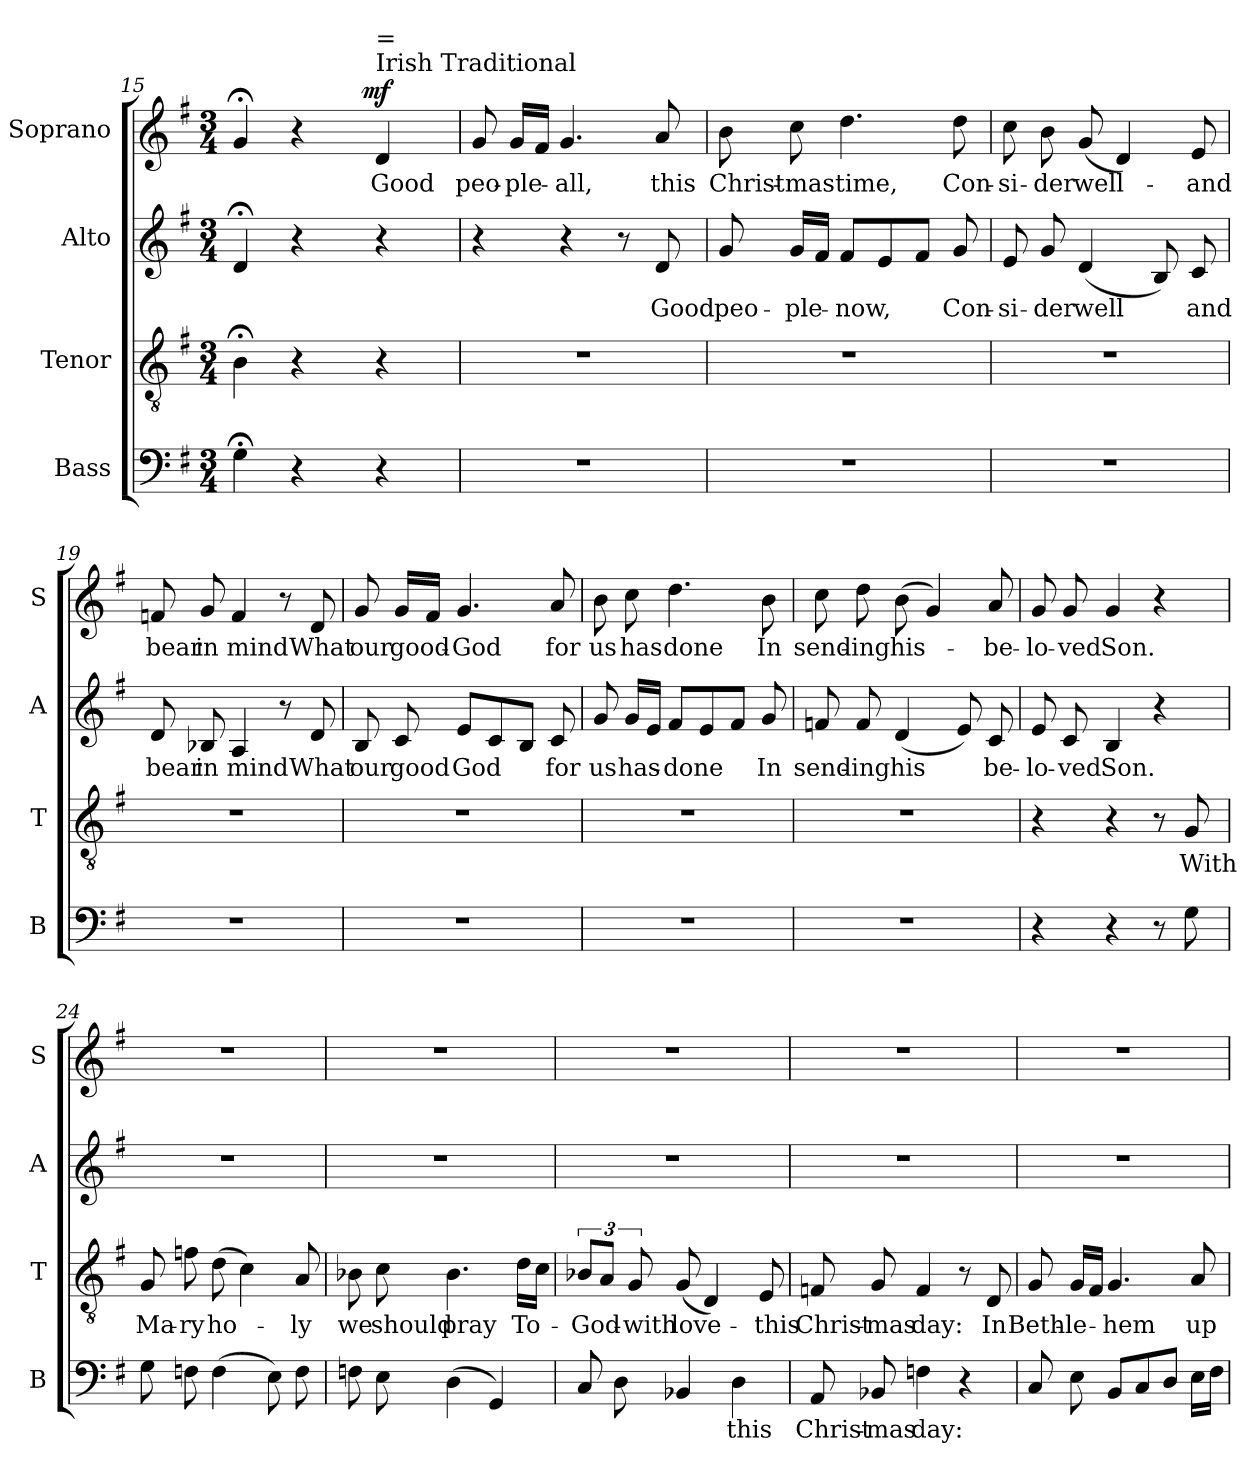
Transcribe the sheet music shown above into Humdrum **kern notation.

**kern	**text	**kern	**text	**kern	**text	**kern	**text	**dynam
*part4	*part4	*part3	*part3	*part2	*part2	*part1	*part1	*part1
*staff4	*staff4	*staff3	*staff3	*staff2	*staff2	*staff1	*staff1	*staff1
*I"Bass	*	*I"Tenor	*	*I"Alto	*	*I"Soprano	*	*
*I'B	*	*I'T	*	*I'A	*	*I'S	*	*
*clefF4	*	*clefGv2	*	*clefG2	*	*clefG2	*	*
*k[f#]	*	*k[f#]	*	*k[f#]	*	*k[f#]	*	*
*G:	*	*G:	*	*G:	*	*G:	*	*
*M3/4	*	*M3/4	*	*M3/4	*	*M3/4	*	*
=15	=15	=15	=15	=15	=15	=15	=15	=15
*	*	*	*	*	*	*^	*	*
4G;<\	.	4B;<\	.	4d;/	.	4g;/	3ryy	.	.
4r	.	4r	.	4r	.	4r	.	.	.
.	.	.	.	.	.	.	12..ryy	.	.
!	!	!	!	!	!	!	!	!	!LO:DY:a
.	.	.	.	.	.	.	6ryy	.	mf
!	!	!	!	!	!	!LO:TX:a:t=Irish Traditional	!	!	!
!	!	!	!	!	!	!LO:TX:a:t==	!	!	!
!	!	!	!	!	!	!	!	!LO:LY:b	!
4r	.	4r	.	4r	.	4d/	.	-Good	.
.	.	.	.	.	.	.	12ryy	.	.
.	.	.	.	.	.	.	48ryy	.	.
=16	=16	=16	=16	=16	=16	=16	=16	=16	=16
!	!	!	!	!	!	!	!	!LO:LY:b	!
*	*	*	*	*	*	*v	*v	*	*
2.r	.	2.r	.	4r	.	8g/	peo-	.
!	!	!	!	!	!	!	!LO:LY:b	!
.	.	.	.	.	.	16g/LL	-ple-	.
.	.	.	.	.	.	16f#/JJ	.	.
!	!	!	!	!	!	!	!LO:LY:b	!
.	.	.	.	4r	.	4.g/	-all,	.
.	.	.	.	8r	.	.	.	.
!	!	!	!	!	!LO:LY:b	!	!LO:LY:b	!
.	.	.	.	8d/	Good	8a/	this	.
!!LO:PB:g=z
=17	=17	=17	=17	=17	=17	=17	=17	=17
!	!	!	!	!	!LO:LY:b	!	!LO:LY:b	!
2.r	.	2.r	.	8g/	peo-	8b\	Christ-	.
!	!	!	!	!	!LO:LY:b	!	!LO:LY:b	!
.	.	.	.	16g/LL	-ple-	8cc\	-mas	.
.	.	.	.	16f#/JJ	.	.	.	.
!	!	!	!	!	!LO:LY:b	!	!LO:LY:b	!
.	.	.	.	8f#/L	-now,	4.dd\	time,	.
.	.	.	.	8e/	.	.	.	.
.	.	.	.	8f#/J	.	.	.	.
!	!	!	!	!	!LO:LY:b	!	!LO:LY:b	!
.	.	.	.	8g/	Con-	8dd\	Con-	.
=18	=18	=18	=18	=18	=18	=18	=18	=18
!	!	!	!	!	!LO:LY:b	!	!LO:LY:b	!
2.r	.	2.r	.	8e/	-si-	8cc\	-si-	.
!	!	!	!	!	!LO:LY:b	!	!LO:LY:b	!
.	.	.	.	8g/	-der	8b\	-der	.
!	!	!	!	!	!LO:LY:b	!	!LO:LY:b	!
.	.	.	.	(<4d/	well	(<8g/	well-	.
.	.	.	.	.	.	4d/)	.	.
.	.	.	.	8B/)	.	.	.	.
!	!	!	!	!	!LO:LY:b	!	!LO:LY:b	!
.	.	.	.	8c/	and	8e/	-and	.
=19	=19	=19	=19	=19	=19	=19	=19	=19
!	!	!	!	!	!LO:LY:b	!	!LO:LY:b	!
2.r	.	2.r	.	8d/	bear	8fn/	bear	.
!	!	!	!	!	!LO:LY:b	!	!LO:LY:b	!
.	.	.	.	8B-X/	in	8g/	in	.
!	!	!	!	!	!LO:LY:b	!	!LO:LY:b	!
.	.	.	.	4A/	mind	4f/	mind	.
.	.	.	.	8r	.	8r	.	.
!	!	!	!	!	!LO:LY:b	!	!LO:LY:b	!
.	.	.	.	8d/	What	8d/	What	.
=20	=20	=20	=20	=20	=20	=20	=20	=20
!	!	!	!	!	!LO:LY:b	!	!LO:LY:b	!
2.r	.	2.r	.	8B/	our	8g/	our	.
!	!	!	!	!	!LO:LY:b	!	!LO:LY:b	!
.	.	.	.	8c/	good	16g/LL	good-	.
.	.	.	.	.	.	16f#/JJ	.	.
!	!	!	!	!	!LO:LY:b	!	!LO:LY:b	!
.	.	.	.	8e/L	God	4.g/	-God	.
.	.	.	.	8c/	.	.	.	.
.	.	.	.	8B/J	.	.	.	.
!	!	!	!	!	!LO:LY:b	!	!LO:LY:b	!
.	.	.	.	8c/	for	8a/	for	.
!!LO:LB:g=z
=21	=21	=21	=21	=21	=21	=21	=21	=21
!	!	!	!	!	!LO:LY:b	!	!LO:LY:b	!
2.r	.	2.r	.	8g/	us	8b\	us	.
!	!	!	!	!	!LO:LY:b	!	!LO:LY:b	!
.	.	.	.	16g/LL	has-	8cc\	has	.
.	.	.	.	16e/JJ	.	.	.	.
!	!	!	!	!	!LO:LY:b	!	!LO:LY:b	!
.	.	.	.	8f#/L	-done	4.dd\	done	.
.	.	.	.	8e/	.	.	.	.
.	.	.	.	8f#/J	.	.	.	.
!	!	!	!	!	!LO:LY:b	!	!LO:LY:b	!
.	.	.	.	8g/	In	8b\	In	.
=22	=22	=22	=22	=22	=22	=22	=22	=22
!	!	!	!	!	!LO:LY:b	!	!LO:LY:b	!
2.r	.	2.r	.	8fn/	send-	8cc\	send-	.
!	!	!	!	!	!LO:LY:b	!	!LO:LY:b	!
.	.	.	.	8f/	-ing	8dd\	-ing	.
!	!	!	!	!	!LO:LY:b	!	!LO:LY:b	!
.	.	.	.	(<4d/	his	(>8b\	his-	.
.	.	.	.	.	.	4g/)	.	.
.	.	.	.	8e/)	.	.	.	.
!	!	!	!	!	!LO:LY:b	!	!LO:LY:b	!
.	.	.	.	8c/	be-	8a/	-be-	.
=23	=23	=23	=23	=23	=23	=23	=23	=23
!	!	!	!	!	!LO:LY:b	!	!LO:LY:b	!
4r	.	4r	.	8e/	-lo-	8g/	-lo-	.
!	!	!	!	!	!LO:LY:b	!	!LO:LY:b	!
.	.	.	.	8c/	-ved	8g/	-ved	.
!	!	!	!	!	!LO:LY:b	!	!LO:LY:b	!
4r	.	4r	.	4B/	Son.	4g/	Son.	.
8r	.	8r	.	4r	.	4r	.	.
!	!	!	!LO:LY:b	!	!	!	!	!
8G\	.	8G/	With	.	.	.	.	.
=24	=24	=24	=24	=24	=24	=24	=24	=24
!	!	!	!LO:LY:b	!	!	!	!	!
8G\	.	8G/	Ma-	2.r	.	2.r	.	.
!	!	!	!LO:LY:b	!	!	!	!	!
8Fn\	.	8fn\	-ry	.	.	.	.	.
!	!	!	!LO:LY:b	!	!	!	!	!
(>4F\	.	(>8d\	ho-	.	.	.	.	.
.	.	4c\)	.	.	.	.	.	.
8E\)	.	.	.	.	.	.	.	.
!	!	!	!LO:LY:b	!	!	!	!	!
8F\	.	8A/	-ly	.	.	.	.	.
!!LO:PB:g=z
=25	=25	=25	=25	=25	=25	=25	=25	=25
!	!	!	!LO:LY:b	!	!	!	!	!
8Fn\	.	8B-X\	we	2.r	.	2.r	.	.
!	!	!	!LO:LY:b	!	!	!	!	!
8E\	.	8c\	should	.	.	.	.	.
!	!	!	!LO:LY:b	!	!	!	!	!
(>4D\	.	4.B-\	pray	.	.	.	.	.
4GG/)	.	.	.	.	.	.	.	.
!	!	!	!LO:LY:b	!	!	!	!	!
.	.	16d\LL	To-	.	.	.	.	.
.	.	16c\JJ	.	.	.	.	.	.
=26	=26	=26	=26	=26	=26	=26	=26	=26
!	!	!	!LO:LY:b	!	!	!	!	!
8C/	.	12B-X/L	-God-	2.r	.	2.r	.	.
.	.	12A/J	.	.	.	.	.	.
8D\	.	.	.	.	.	.	.	.
!	!	!	!LO:LY:b	!	!	!	!	!
.	.	12G/	-with	.	.	.	.	.
!	!	!	!LO:LY:b	!	!	!	!	!
4BB-X/	.	(<8G/	love-	.	.	.	.	.
.	.	4D/)	.	.	.	.	.	.
!	!LO:LY:b	!	!	!	!	!	!	!
4D\	this	.	.	.	.	.	.	.
!	!	!	!LO:LY:b	!	!	!	!	!
.	.	8E/	-this	.	.	.	.	.
=27	=27	=27	=27	=27	=27	=27	=27	=27
!	!LO:LY:b	!	!LO:LY:b	!	!	!	!	!
8AA/	Christ-	8Fn/	Christ-	2.r	.	2.r	.	.
!	!LO:LY:b	!	!LO:LY:b	!	!	!	!	!
8BB-X/	-mas	8G/	-mas	.	.	.	.	.
!	!LO:LY:b	!	!LO:LY:b	!	!	!	!	!
4Fn\	day:	4F/	day:	.	.	.	.	.
4r	.	8r	.	.	.	.	.	.
!	!	!	!LO:LY:b	!	!	!	!	!
.	.	8D/	In	.	.	.	.	.
=28	=28	=28	=28	=28	=28	=28	=28	=28
!	!	!	!LO:LY:b	!	!	!	!	!
8C/	.	8G/	Beth-	2.r	.	2.r	.	.
!	!	!	!LO:LY:b	!	!	!	!	!
8E\	.	16G/LL	-le-	.	.	.	.	.
.	.	16F#/JJ	.	.	.	.	.	.
!	!	!	!LO:LY:b	!	!	!	!	!
8BB/L	.	4.G/	-hem	.	.	.	.	.
8C/	.	.	.	.	.	.	.	.
8D/J	.	.	.	.	.	.	.	.
!	!	!	!LO:LY:b	!	!	!	!	!
16E\LL	.	8A/	up-	.	.	.	.	.
16F#\JJ	.	.	.	.	.	.	.	.
=	=	=	=	=	=	=	=	=
*-	*-	*-	*-	*-	*-	*-	*-	*-
